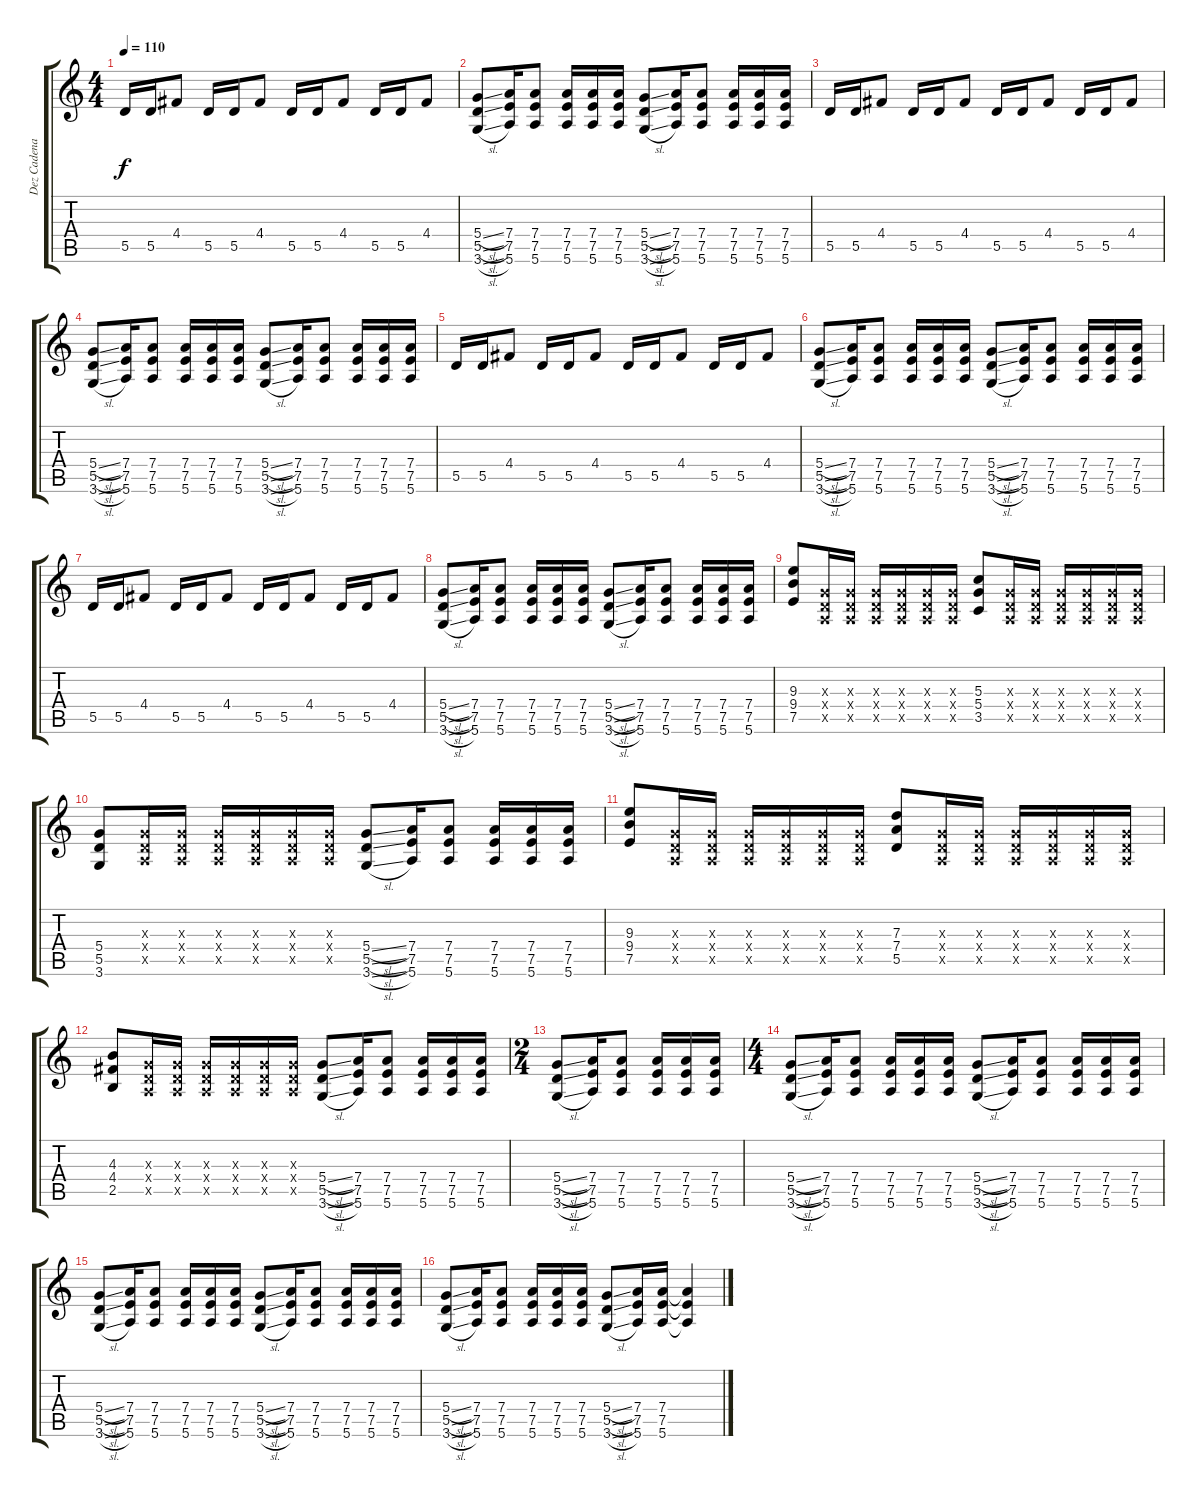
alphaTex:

\track ("Dez Cadena" "Dez Cadena") {instrument distortionguitar}
\staff {score tabs}
\tuning (E4 B3 G3 D3 A2 E2) {hide}
\ts (4 4)
\tempo 110
\clef g2
\ks c
5.5.16{dy f} 5.5.16 4.4.8 5.5.16 5.5.16 4.4.8 5.5.16 5.5.16 4.4.8 5.5.16 5.5.16 4.4.8 |
(5.4{sl} 5.5{sl} 3.6{sl}).8 (7.4 7.5 5.6).16 (7.4 7.5 5.6).8 (7.4 7.5 5.6).16 (7.4 7.5 5.6).16 (7.4 7.5 5.6).16 (5.4{sl} 5.5{sl} 3.6{sl}).8 (7.4 7.5 5.6).16 (7.4 7.5 5.6).8 (7.4 7.5 5.6).16 (7.4 7.5 5.6).16 (7.4 7.5 5.6).16 |
5.5.16 5.5.16 4.4.8 5.5.16 5.5.16 4.4.8 5.5.16 5.5.16 4.4.8 5.5.16 5.5.16 4.4.8 |
(5.4{sl} 5.5{sl} 3.6{sl}).8 (7.4 7.5 5.6).16 (7.4 7.5 5.6).8 (7.4 7.5 5.6).16 (7.4 7.5 5.6).16 (7.4 7.5 5.6).16 (5.4{sl} 5.5{sl} 3.6{sl}).8 (7.4 7.5 5.6).16 (7.4 7.5 5.6).8 (7.4 7.5 5.6).16 (7.4 7.5 5.6).16 (7.4 7.5 5.6).16 |
5.5.16 5.5.16 4.4.8 5.5.16 5.5.16 4.4.8 5.5.16 5.5.16 4.4.8 5.5.16 5.5.16 4.4.8 |
(5.4{sl} 5.5{sl} 3.6{sl}).8 (7.4 7.5 5.6).16 (7.4 7.5 5.6).8 (7.4 7.5 5.6).16 (7.4 7.5 5.6).16 (7.4 7.5 5.6).16 (5.4{sl} 5.5{sl} 3.6{sl}).8 (7.4 7.5 5.6).16 (7.4 7.5 5.6).8 (7.4 7.5 5.6).16 (7.4 7.5 5.6).16 (7.4 7.5 5.6).16 |
5.5.16 5.5.16 4.4.8 5.5.16 5.5.16 4.4.8 5.5.16 5.5.16 4.4.8 5.5.16 5.5.16 4.4.8 |
(5.4{sl} 5.5{sl} 3.6{sl}).8 (7.4 7.5 5.6).16 (7.4 7.5 5.6).8 (7.4 7.5 5.6).16 (7.4 7.5 5.6).16 (7.4 7.5 5.6).16 (5.4{sl} 5.5{sl} 3.6{sl}).8 (7.4 7.5 5.6).16 (7.4 7.5 5.6).8 (7.4 7.5 5.6).16 (7.4 7.5 5.6).16 (7.4 7.5 5.6).16 |
(9.3 9.4 7.5).8 (0.3{x} 0.4{x} 0.5{x}).16 (0.3{x} 0.4{x} 0.5{x}).16 (0.3{x} 0.4{x} 0.5{x}).16 (0.3{x} 0.4{x} 0.5{x}).16 (0.3{x} 0.4{x} 0.5{x}).16 (0.3{x} 0.4{x} 0.5{x}).16 (5.3 5.4 3.5).8 (0.3{x} 0.4{x} 0.5{x}).16 (0.3{x} 0.4{x} 0.5{x}).16 (0.3{x} 0.4{x} 0.5{x}).16 (0.3{x} 0.4{x} 0.5{x}).16 (0.3{x} 0.4{x} 0.5{x}).16 (0.3{x} 0.4{x} 0.5{x}).16 |
(5.4 5.5 3.6).8 (0.3{x} 0.4{x} 0.5{x}).16 (0.3{x} 0.4{x} 0.5{x}).16 (0.3{x} 0.4{x} 0.5{x}).16 (0.3{x} 0.4{x} 0.5{x}).16 (0.3{x} 0.4{x} 0.5{x}).16 (0.3{x} 0.4{x} 0.5{x}).16 (5.4{sl} 5.5{sl} 3.6{sl}).8 (7.4 7.5 5.6).16 (7.4 7.5 5.6).8 (7.4 7.5 5.6).16 (7.4 7.5 5.6).16 (7.4 7.5 5.6).16 |
(9.3 9.4 7.5).8 (0.3{x} 0.4{x} 0.5{x}).16 (0.3{x} 0.4{x} 0.5{x}).16 (0.3{x} 0.4{x} 0.5{x}).16 (0.3{x} 0.4{x} 0.5{x}).16 (0.3{x} 0.4{x} 0.5{x}).16 (0.3{x} 0.4{x} 0.5{x}).16 (7.3 7.4 5.5).8 (0.3{x} 0.4{x} 0.5{x}).16 (0.3{x} 0.4{x} 0.5{x}).16 (0.3{x} 0.4{x} 0.5{x}).16 (0.3{x} 0.4{x} 0.5{x}).16 (0.3{x} 0.4{x} 0.5{x}).16 (0.3{x} 0.4{x} 0.5{x}).16 |
(4.3 4.4 2.5).8 (0.3{x} 0.4{x} 0.5{x}).16 (0.3{x} 0.4{x} 0.5{x}).16 (0.3{x} 0.4{x} 0.5{x}).16 (0.3{x} 0.4{x} 0.5{x}).16 (0.3{x} 0.4{x} 0.5{x}).16 (0.3{x} 0.4{x} 0.5{x}).16 (5.4{sl} 5.5{sl} 3.6{sl}).8 (7.4 7.5 5.6).16 (7.4 7.5 5.6).8 (7.4 7.5 5.6).16 (7.4 7.5 5.6).16 (7.4 7.5 5.6).16 |
\ts (2 4)
(5.4{sl} 5.5{sl} 3.6{sl}).8 (7.4 7.5 5.6).16 (7.4 7.5 5.6).8 (7.4 7.5 5.6).16 (7.4 7.5 5.6).16 (7.4 7.5 5.6).16 |
\ts (4 4)
(5.4{sl} 5.5{sl} 3.6{sl}).8 (7.4 7.5 5.6).16 (7.4 7.5 5.6).8 (7.4 7.5 5.6).16 (7.4 7.5 5.6).16 (7.4 7.5 5.6).16 (5.4{sl} 5.5{sl} 3.6{sl}).8 (7.4 7.5 5.6).16 (7.4 7.5 5.6).8 (7.4 7.5 5.6).16 (7.4 7.5 5.6).16 (7.4 7.5 5.6).16 |
(5.4{sl} 5.5{sl} 3.6{sl}).8 (7.4 7.5 5.6).16 (7.4 7.5 5.6).8 (7.4 7.5 5.6).16 (7.4 7.5 5.6).16 (7.4 7.5 5.6).16 (5.4{sl} 5.5{sl} 3.6{sl}).8 (7.4 7.5 5.6).16 (7.4 7.5 5.6).8 (7.4 7.5 5.6).16 (7.4 7.5 5.6).16 (7.4 7.5 5.6).16 |
(5.4{sl} 5.5{sl} 3.6{sl}).8 (7.4 7.5 5.6).16 (7.4 7.5 5.6).8 (7.4 7.5 5.6).16 (7.4 7.5 5.6).16 (7.4 7.5 5.6).16 (5.4{sl} 5.5{sl} 3.6{sl}).8 (7.4 7.5 5.6).16 (7.4 7.5 5.6).16 (7.4{t} 7.5{t} 5.6{t}).4
